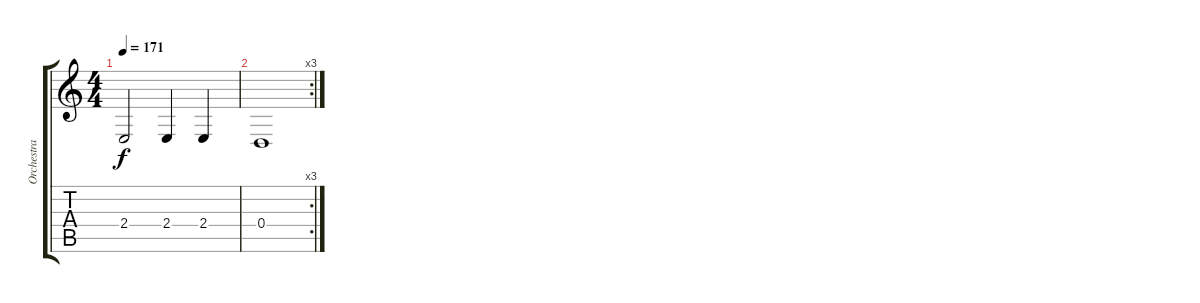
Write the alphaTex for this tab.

\track ("Orchestra II" "Orchestra ") {instrument stringensemble2}
\staff {score tabs}
\tuning (E4 B3 G3 D3 A2 E2) {hide}
\ts (4 4)
\tempo 171
\clef g2
\ks c
2.4.2{dy f} 2.4.4 2.4.4 |
\rc 3
0.4.1
